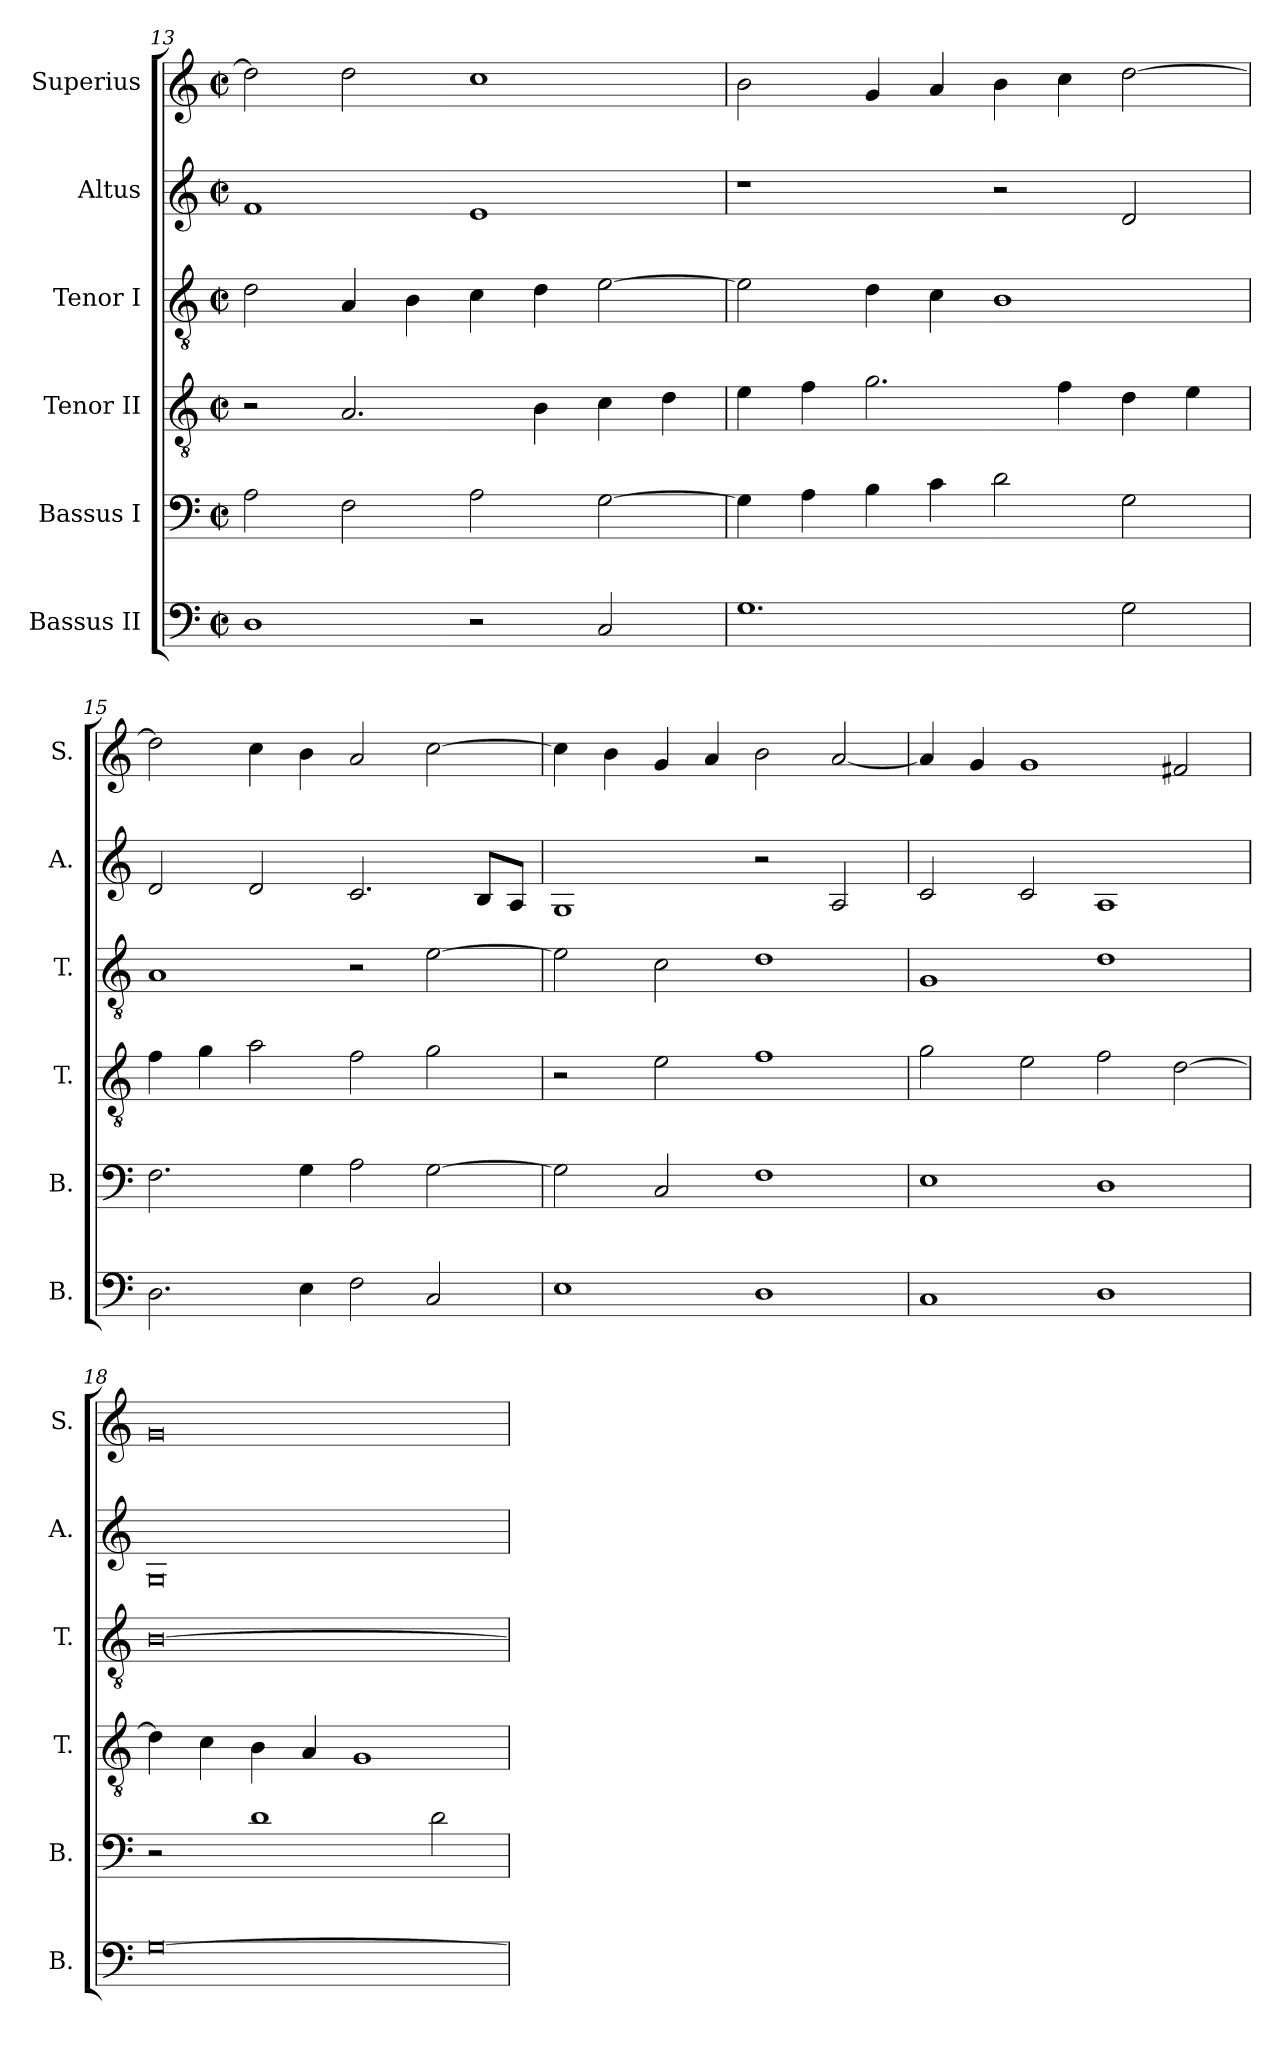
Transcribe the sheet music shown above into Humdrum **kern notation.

**kern	**kern	**kern	**kern	**kern	**kern
*part6	*part5	*part4	*part3	*part2	*part1
*staff6	*staff5	*staff4	*staff3	*staff2	*staff1
*I"Bassus II	*I"Bassus I	*I"Tenor II	*I"Tenor I	*I"Altus	*I"Superius
*I'B.	*I'B.	*I'T.	*I'T.	*I'A.	*I'S.
*clefF4	*clefF4	*clefGv2	*clefGv2	*clefG2	*clefG2
*	*	*ITrd7c12	*ITrd7c12	*	*
*k[]	*k[]	*k[]	*k[]	*k[]	*k[]
*C:	*C:	*C:	*C:	*C:	*C:
*M2/2	*M2/2	*M2/2	*M2/2	*M2/2	*M2/2
*met(c|)	*met(c|)	*met(c|)	*met(c|)	*met(c|)	*met(c|)
=13	=13	=13	=13	=13	=13
1Di	2Ai\	2r	2Di\	1fi	2ddi\]
.	2Fi\	2.AAi/	4AAi/	.	2ddi\
.	.	.	4BBi\	.	.
2r	2Ai\	.	4Ci\	1ei	1cci
.	.	4BBi\	4Di\	.	.
2Ci/	[>2Gi\	4Ci\	[>2Ei\	.	.
.	.	4Di\	.	.	.
!!LO:LB:g=z
=14	=14	=14	=14	=14	=14
1.Gi	4Gi\]	4Ei\	2Ei\]	1r	2bi\
.	4Ai\	4Fi\	.	.	.
.	4Bi\	2.Gi\	4Di\	.	4gi/
.	4ci\	.	4Ci\	.	4ai/
.	2di\	.	1BBi	2r	4bi\
.	.	4Fi\	.	.	4cci\
2Gi\	2Gi\	4Di\	.	2di/	[>2ddi\
.	.	4Ei\	.	.	.
=15	=15	=15	=15	=15	=15
2.Di\	2.Fi\	4Fi\	1AAi	2di/	2ddi\]
.	.	4Gi\	.	.	.
.	.	2Ai\	.	2di/	4cci\
4Ei\	4Gi\	.	.	.	4bi\
2Fi\	2Ai\	2Fi\	2r	2.ci/	2ai/
2Ci/	[>2Gi\	2Gi\	[>2Ei\	.	[>2cci\
.	.	.	.	8Bi/L	.
.	.	.	.	8Ai/J	.
=16	=16	=16	=16	=16	=16
1Ei	2Gi\]	2r	2Ei\]	1Gi	4cci\]
.	.	.	.	.	4bi\
.	2Ci/	2Ei\	2Ci\	.	4gi/
.	.	.	.	.	4ai/
1Di	1Fi	1Fi	1Di	2r	2bi\
.	.	.	.	2Ai/	[<2ai/
=17	=17	=17	=17	=17	=17
1Ci	1Ei	2Gi\	1GGi	2ci/	4ai/]
.	.	.	.	.	4gi/
.	.	2Ei\	.	2ci/	1gi
1Di	1Di	2Fi\	1Di	1Ai	.
.	.	[>2Di\	.	.	2f#Xi/
!!LO:PB:g=z
=18	=18	=18	=18	=18	=18
[>0Gi	2r	4Di\]	[>0BBi	0Gi	0gi
.	.	4Ci\	.	.	.
.	1di	4BBi\	.	.	.
.	.	4AAi/	.	.	.
.	.	1GGi	.	.	.
.	2di\	.	.	.	.
=	=	=	=	=	=
*-	*-	*-	*-	*-	*-
